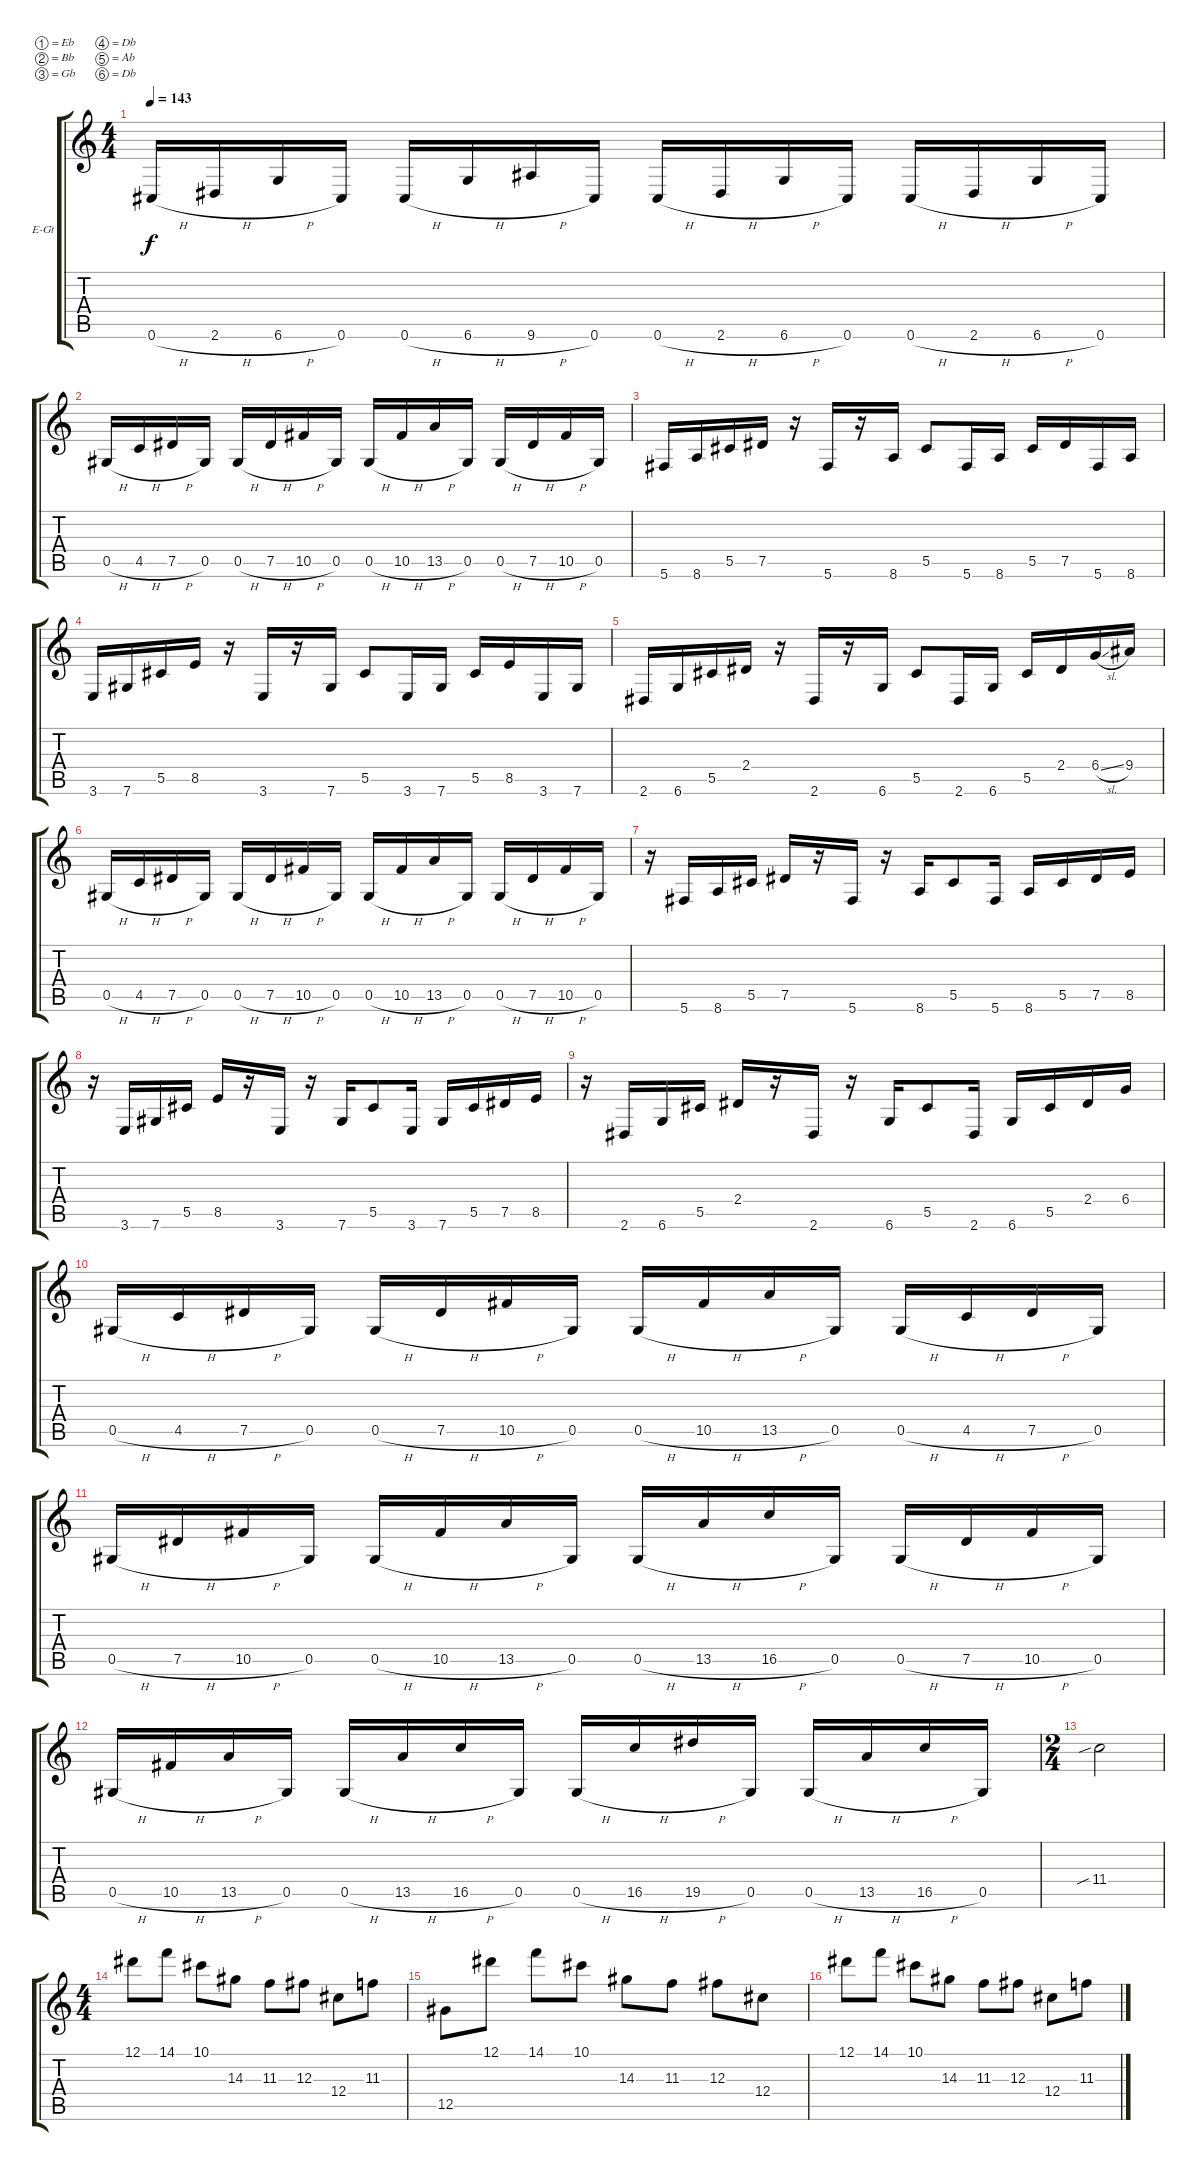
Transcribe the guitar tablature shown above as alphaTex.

\bracketExtendMode groupsimilarinstruments
\firstSystemTrackNameOrientation horizontal
\otherSystemsTrackNameOrientation horizontal
\track ("Luke" "E-Gt") {instrument distortionguitar}
\staff {score tabs}
\tuning (Eb4 Bb3 Gb3 Db3 Ab2 Db2)
\ts (4 4)
\tempo 143
\clef g2
\ks c
0.6{h}.16{dy f} 2.6{h}.16 6.6{h}.16 0.6.16 0.6{h}.16 6.6{h}.16 9.6{h}.16 0.6.16 0.6{h}.16 2.6{h}.16 6.6{h}.16 0.6.16 0.6{h}.16 2.6{h}.16 6.6{h}.16 0.6.16 |
0.5{h}.16 4.5{h}.16 7.5{h}.16 0.5.16 0.5{h}.16 7.5{h}.16 10.5{h}.16 0.5.16 0.5{h}.16 10.5{h}.16 13.5{h}.16 0.5.16 0.5{h}.16 7.5{h}.16 10.5{h}.16 0.5.16 |
5.6.16 8.6.16 5.5.16 7.5.16 r.16 5.6.16 r.16 8.6.16 5.5.8 5.6.16 8.6.16 5.5.16 7.5.16 5.6.16 8.6.16 |
3.6.16 7.6.16 5.5.16 8.5.16 r.16 3.6.16 r.16 7.6.16 5.5.8 3.6.16 7.6.16 5.5.16 8.5.16 3.6.16 7.6.16 |
2.6.16 6.6.16 5.5.16 2.4.16 r.16 2.6.16 r.16 6.6.16 5.5.8 2.6.16 6.6.16 5.5.16 2.4.16 6.4{sl}.16 9.4.16 |
0.5{h}.16 4.5{h}.16 7.5{h}.16 0.5.16 0.5{h}.16 7.5{h}.16 10.5{h}.16 0.5.16 0.5{h}.16 10.5{h}.16 13.5{h}.16 0.5.16 0.5{h}.16 7.5{h}.16 10.5{h}.16 0.5.16 |
r.16 5.6.16 8.6.16 5.5.16 7.5.16 r.16 5.6.16 r.16 8.6.16 5.5.8 5.6.16 8.6.16 5.5.16 7.5.16 8.5.16 |
r.16 3.6.16 7.6.16 5.5.16 8.5.16 r.16 3.6.16 r.16 7.6.16 5.5.8 3.6.16 7.6.16 5.5.16 7.5.16 8.5.16 |
r.16 2.6.16 6.6.16 5.5.16 2.4.16 r.16 2.6.16 r.16 6.6.16 5.5.8 2.6.16 6.6.16 5.5.16 2.4.16 6.4.16 |
0.5{h}.16 4.5{h}.16 7.5{h}.16 0.5.16 0.5{h}.16 7.5{h}.16 10.5{h}.16 0.5.16 0.5{h}.16 10.5{h}.16 13.5{h}.16 0.5.16 0.5{h}.16 4.5{h}.16 7.5{h}.16 0.5.16 |
0.5{h}.16 7.5{h}.16 10.5{h}.16 0.5.16 0.5{h}.16 10.5{h}.16 13.5{h}.16 0.5.16 0.5{h}.16 13.5{h}.16 16.5{h}.16 0.5.16 0.5{h}.16 7.5{h}.16 10.5{h}.16 0.5.16 |
0.5{h}.16 10.5{h}.16 13.5{h}.16 0.5.16 0.5{h}.16 13.5{h}.16 16.5{h}.16 0.5.16 0.5{h}.16 16.5{h}.16 19.5{h}.16 0.5.16 0.5{h}.16 13.5{h}.16 16.5{h}.16 0.5.16 |
\ts (2 4)
\beaming (8 2 2)
11.4{sib}.2 |
\ts (4 4)
\beaming (8 2 2 2 2)
12.1.8 14.1.8 10.1.8 14.3.8 11.3.8 12.3.8 12.4.8 11.3.8 |
12.5.8 12.1.8 14.1.8 10.1.8 14.3.8 11.3.8 12.3.8 12.4.8 |
12.1.8 14.1.8 10.1.8 14.3.8 11.3.8 12.3.8 12.4.8 11.3.8
